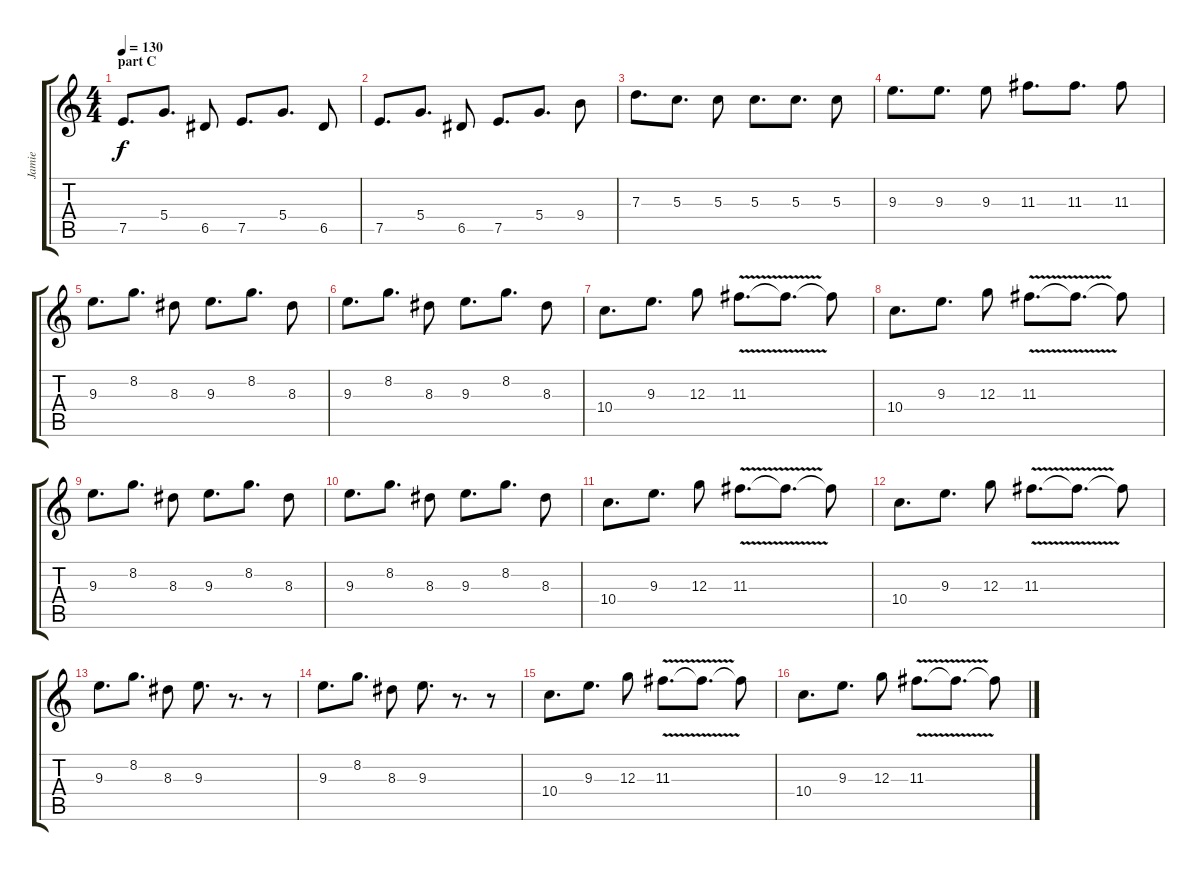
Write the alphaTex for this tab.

\track ("Jamie" "Jamie") {instrument distortionguitar}
\staff {score tabs}
\tuning (E4 B3 G3 D3 A2 E2) {hide}
\ts (4 4)
\section ("" "part C")
\tempo 130
\clef g2
\ks c
7.5.8{d dy f instrument distortionguitar} 5.4.8{d} 6.5.8 7.5.8{d} 5.4.8{d} 6.5.8 |
7.5.8{d} 5.4.8{d} 6.5.8 7.5.8{d} 5.4.8{d} 9.4.8 |
7.3.8{d} 5.3.8{d} 5.3.8 5.3.8{d} 5.3.8{d} 5.3.8 |
9.3.8{d} 9.3.8{d} 9.3.8 11.3.8{d} 11.3.8{d} 11.3.8 |
9.3.8{d} 8.2.8{d} 8.3.8 9.3.8{d} 8.2.8{d} 8.3.8 |
9.3.8{d} 8.2.8{d} 8.3.8 9.3.8{d} 8.2.8{d} 8.3.8 |
10.4.8{d} 9.3.8{d} 12.3.8 11.3{v}.8{d} 11.3{t}.8{d} 11.3{t}.8 |
10.4.8{d} 9.3.8{d} 12.3.8 11.3{v}.8{d} 11.3{t}.8{d} 11.3{t}.8 |
9.3.8{d} 8.2.8{d} 8.3.8 9.3.8{d} 8.2.8{d} 8.3.8 |
9.3.8{d} 8.2.8{d} 8.3.8 9.3.8{d} 8.2.8{d} 8.3.8 |
10.4.8{d} 9.3.8{d} 12.3.8 11.3{v}.8{d} 11.3{t}.8{d} 11.3{t}.8 |
10.4.8{d} 9.3.8{d} 12.3.8 11.3{v}.8{d} 11.3{t}.8{d} 11.3{t}.8 |
9.3.8{d} 8.2.8{d} 8.3.8 9.3.8{d} r.8{d} r.8 |
9.3.8{d} 8.2.8{d} 8.3.8 9.3.8{d} r.8{d} r.8 |
10.4.8{d} 9.3.8{d} 12.3.8 11.3{v}.8{d} 11.3{t}.8{d} 11.3{t}.8 |
10.4.8{d} 9.3.8{d} 12.3.8 11.3{v}.8{d} 11.3{t}.8{d} 11.3{t}.8
